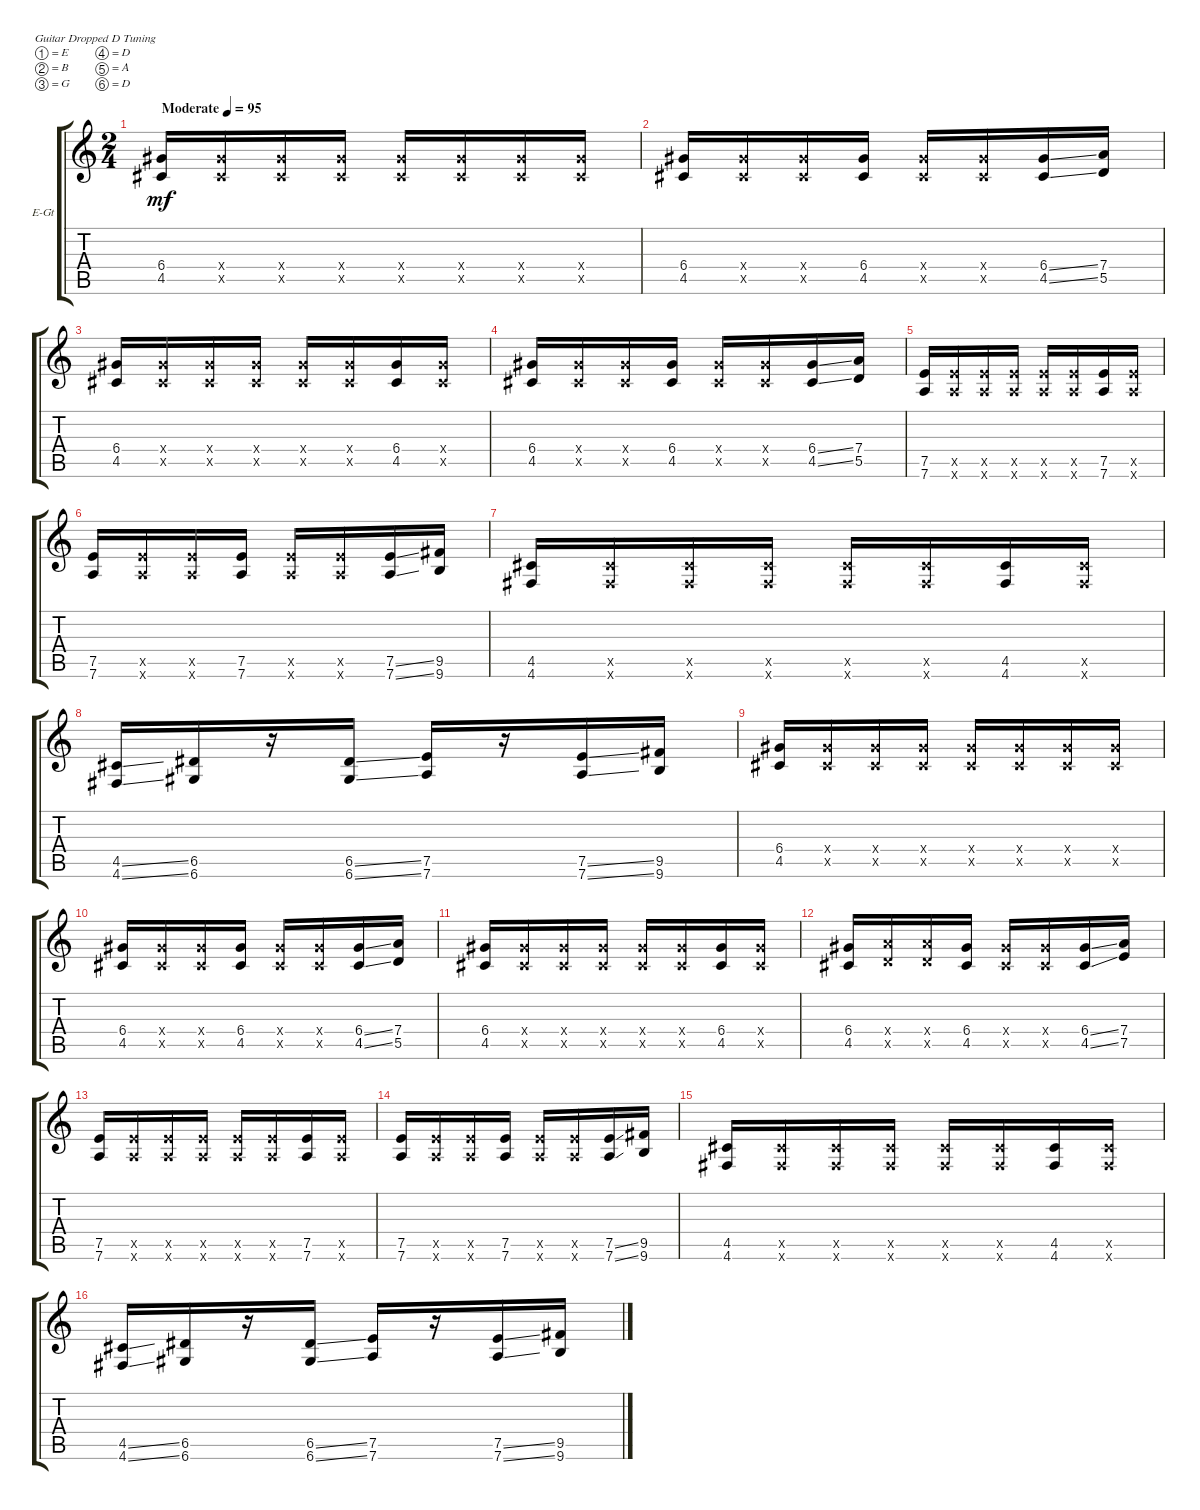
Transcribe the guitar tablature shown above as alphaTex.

\bracketExtendMode groupsimilarinstruments
\firstSystemTrackNameOrientation horizontal
\otherSystemsTrackNameOrientation horizontal
\track ("Electric Guitar" "E-Gt") {instrument distortionguitar}
\staff {score tabs}
\tuning (E4 B3 G3 D3 A2 D2)
\ts (2 4)
\tempo (95 "Moderate")
\clef g2
\ks c
(4.5 6.4).16{dy mf instrument distortionguitar} (4.5{x} 6.4{x}).16 (4.5{x} 6.4{x}).16 (4.5{x} 6.4{x}).16 (4.5{x} 6.4{x}).16 (4.5{x} 6.4{x}).16 (4.5{x} 6.4{x}).16 (4.5{x} 6.4{x}).16 |
(4.5 6.4).16 (4.5{x} 6.4{x}).16 (4.5{x} 6.4{x}).16 (4.5 6.4).16 (4.5{x} 6.4{x}).16 (4.5{x} 6.4{x}).16 (4.5{ss} 6.4{ss}).16 (5.5 7.4).16 |
(4.5 6.4).16 (4.5{x} 6.4{x}).16 (4.5{x} 6.4{x}).16 (4.5{x} 6.4{x}).16 (4.5{x} 6.4{x}).16 (4.5{x} 6.4{x}).16 (4.5 6.4).16 (4.5{x} 6.4{x}).16 |
(4.5 6.4).16 (4.5{x} 6.4{x}).16 (4.5{x} 6.4{x}).16 (4.5 6.4).16 (4.5{x} 6.4{x}).16 (4.5{x} 6.4{x}).16 (4.5{ss} 6.4{ss}).16 (5.5 7.4).16 |
(7.5 7.6).16 (7.6{x} 7.5{x}).16 (7.6{x} 7.5{x}).16 (7.6{x} 7.5{x}).16 (7.6{x} 7.5{x}).16 (7.6{x} 7.5{x}).16 (7.6 7.5).16 (7.6{x} 7.5{x}).16 |
(7.6 7.5).16 (7.6{x} 7.5{x}).16 (7.6{x} 7.5{x}).16 (7.6 7.5).16 (7.6{x} 7.5{x}).16 (7.6{x} 7.5{x}).16 (7.6{ss} 7.5{ss}).16 (9.6 9.5).16 |
(4.5 4.6).16 (4.6{x} 4.5{x}).16 (4.6{x} 4.5{x}).16 (4.6{x} 4.5{x}).16 (4.6{x} 4.5{x}).16 (4.6{x} 4.5{x}).16 (4.6 4.5).16 (4.6{x} 4.5{x}).16 |
(4.6{ss} 4.5{ss}).16 (6.6 6.5).16 r.16 (6.5{ss} 6.6{ss}).16 (7.5 7.6).16 r.16 (7.6{ss} 7.5{ss}).16 (9.6 9.5).16 |
(4.5 6.4).16 (4.5{x} 6.4{x}).16 (4.5{x} 6.4{x}).16 (4.5{x} 6.4{x}).16 (4.5{x} 6.4{x}).16 (4.5{x} 6.4{x}).16 (4.5{x} 6.4{x}).16 (4.5{x} 6.4{x}).16 |
(4.5 6.4).16 (4.5{x} 6.4{x}).16 (4.5{x} 6.4{x}).16 (4.5 6.4).16 (4.5{x} 6.4{x}).16 (4.5{x} 6.4{x}).16 (4.5{ss} 6.4{ss}).16 (5.5 7.4).16 |
(4.5 6.4).16 (4.5{x} 6.4{x}).16 (4.5{x} 6.4{x}).16 (4.5{x} 6.4{x}).16 (4.5{x} 6.4{x}).16 (4.5{x} 6.4{x}).16 (4.5 6.4).16 (4.5{x} 6.4{x}).16 |
(4.5 6.4).16 (5.5{x} 7.4{x}).16 (5.5{x} 7.4{x}).16 (4.5 6.4).16 (4.5{x} 6.4{x}).16 (4.5{x} 6.4{x}).16 (4.5{ss} 6.4{ss}).16 (7.5 7.4).16 |
(7.6 7.5).16 (7.6{x} 7.5{x}).16 (7.6{x} 7.5{x}).16 (7.6{x} 7.5{x}).16 (7.6{x} 7.5{x}).16 (7.6{x} 7.5{x}).16 (7.6 7.5).16 (7.6{x} 7.5{x}).16 |
(7.6 7.5).16 (7.6{x} 7.5{x}).16 (7.6{x} 7.5{x}).16 (7.6 7.5).16 (7.6{x} 7.5{x}).16 (7.6{x} 7.5{x}).16 (7.6{ss} 7.5{ss}).16 (9.6 9.5).16 |
(4.6 4.5).16 (4.6{x} 4.5{x}).16 (4.6{x} 4.5{x}).16 (4.6{x} 4.5{x}).16 (4.6{x} 4.5{x}).16 (4.6{x} 4.5{x}).16 (4.6 4.5).16 (4.6{x} 4.5{x}).16 |
(4.6{ss} 4.5{ss}).16 (6.6 6.5).16 r.16 (6.6{ss} 6.5{ss}).16 (7.6 7.5).16 r.16 (7.6{ss} 7.5{ss}).16 (9.6 9.5).16
